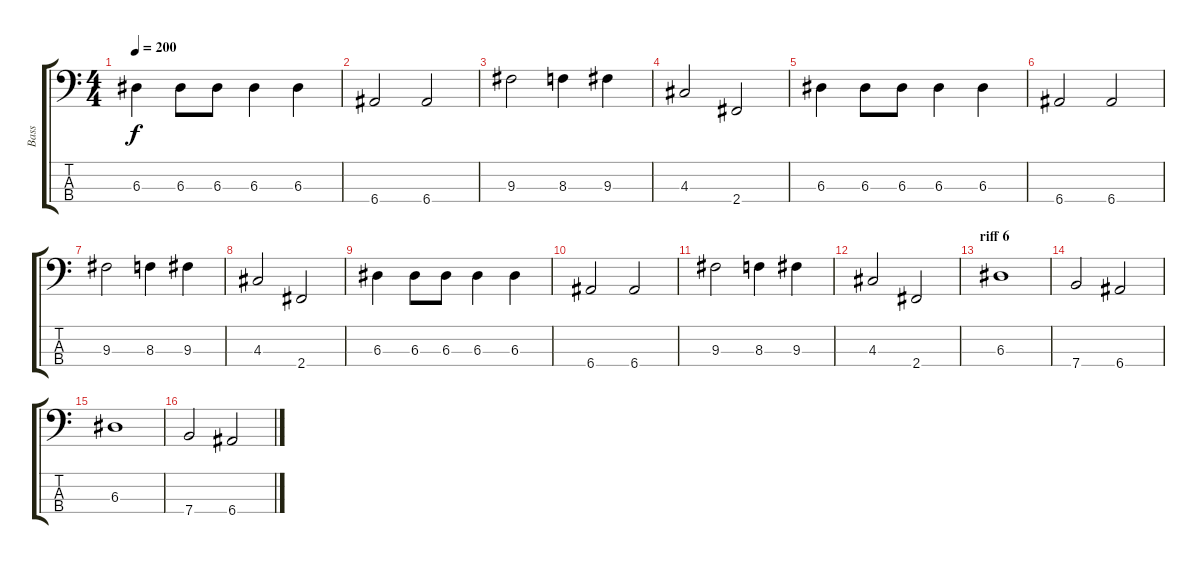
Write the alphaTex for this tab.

\track ("Bass" "Bass") {instrument electricbasspick}
\staff {score tabs}
\tuning (G2 D2 A1 E1) {hide}
\ts (4 4)
\tempo 200
\clef f4
\ks c
6.3.4{dy f} 6.3.8 6.3.8 6.3.4 6.3.4 |
6.4.2 6.4.2 |
9.3.2 8.3.4 9.3.4 |
4.3.2 2.4.2 |
6.3.4 6.3.8 6.3.8 6.3.4 6.3.4 |
6.4.2 6.4.2 |
9.3.2 8.3.4 9.3.4 |
4.3.2 2.4.2 |
6.3.4 6.3.8 6.3.8 6.3.4 6.3.4 |
6.4.2 6.4.2 |
9.3.2 8.3.4 9.3.4 |
4.3.2 2.4.2 |
\section ("" "riff 6")
6.3.1 |
7.4.2 6.4.2 |
6.3.1 |
7.4.2 6.4.2
